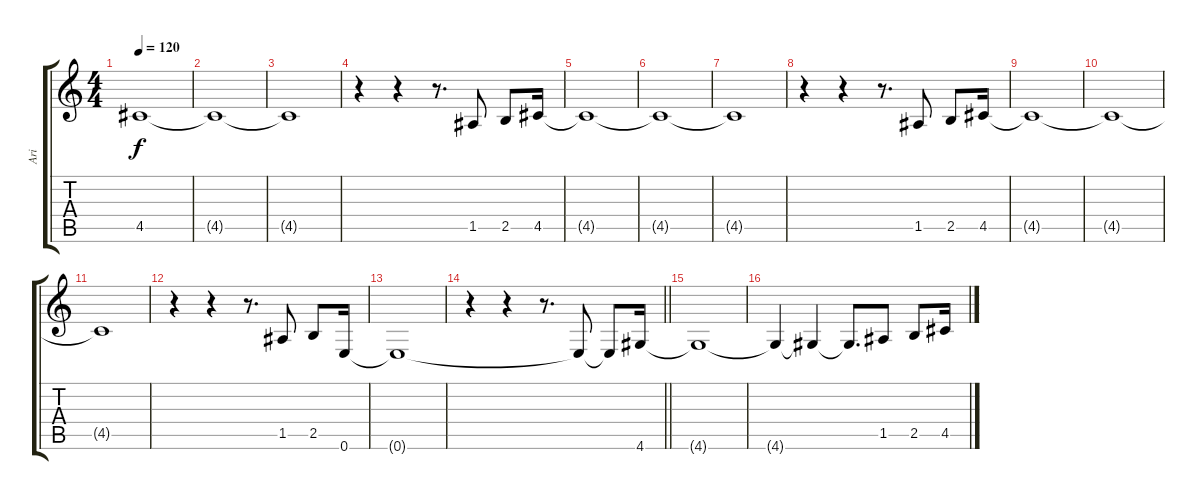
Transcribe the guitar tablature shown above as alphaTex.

\track ("Ari" "Ari") {instrument electricbassfinger}
\staff {score tabs}
\tuning (E4 B3 G3 D3 A2 E2) {hide}
\ts (4 4)
\tempo 120
\clef g2
\ks c
4.5{t}.1{dy f} |
4.5{t}.1 |
4.5{t}.1 |
r.4 r.4 r.8{d} 1.5.8 2.5.8 4.5.16 |
4.5{t}.1 |
4.5{t}.1 |
4.5{t}.1 |
r.4 r.4 r.8{d} 1.5.8 2.5.8 4.5.16 |
4.5{t}.1 |
4.5{t}.1 |
4.5{t}.1 |
r.4 r.4 r.8{d} 1.5.8 2.5.8 0.6.16 |
0.6{t}.1 |
\barLineRight lightlight
r.4 r.4 r.8{d} 0.6{t}.8 0.6{t}.8 4.6.16 |
4.6{t}.1 |
4.6{t}.4 4.6{t}.4 4.6{t}.8{d} 1.5.8 2.5.8 4.5.16
